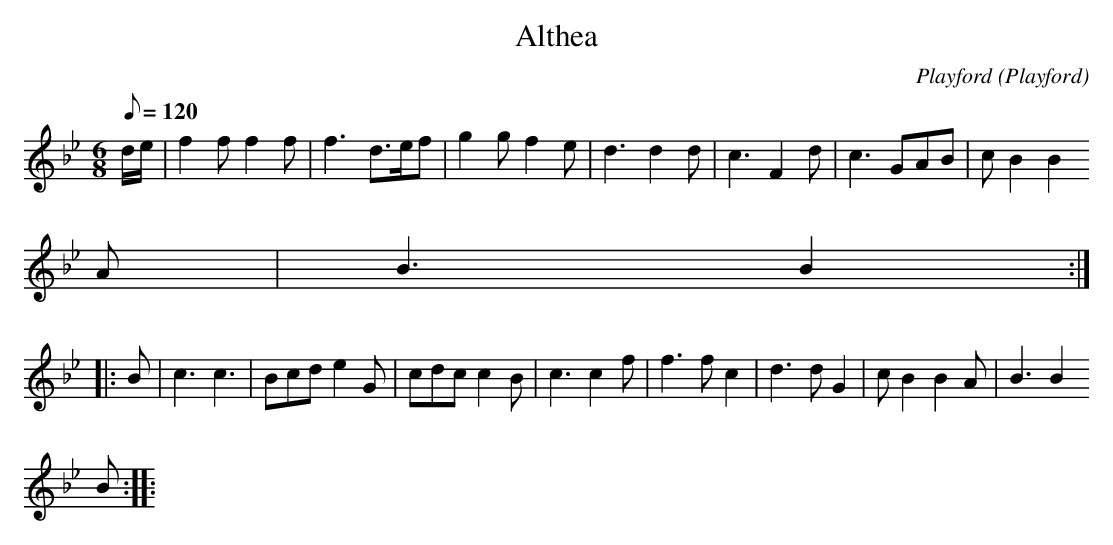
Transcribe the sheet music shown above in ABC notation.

X:1
T:Althea
M:6/8
L:1/8
Q:120
C:Playford
O:Playford
K:Gm
d/2e/2| f2 f f2 f| f3 d>ef| g2 g f2 e| d3 d2 d| c3 F2 d| c3 GAB| c B2 B2
 A|B3 B2::
B|c3 c3 | Bcd e2 G| cdc c2 B| c3 c2 f|f3 f c2| d3 d G2| c B2 B2 A| B3 B2
 B::
